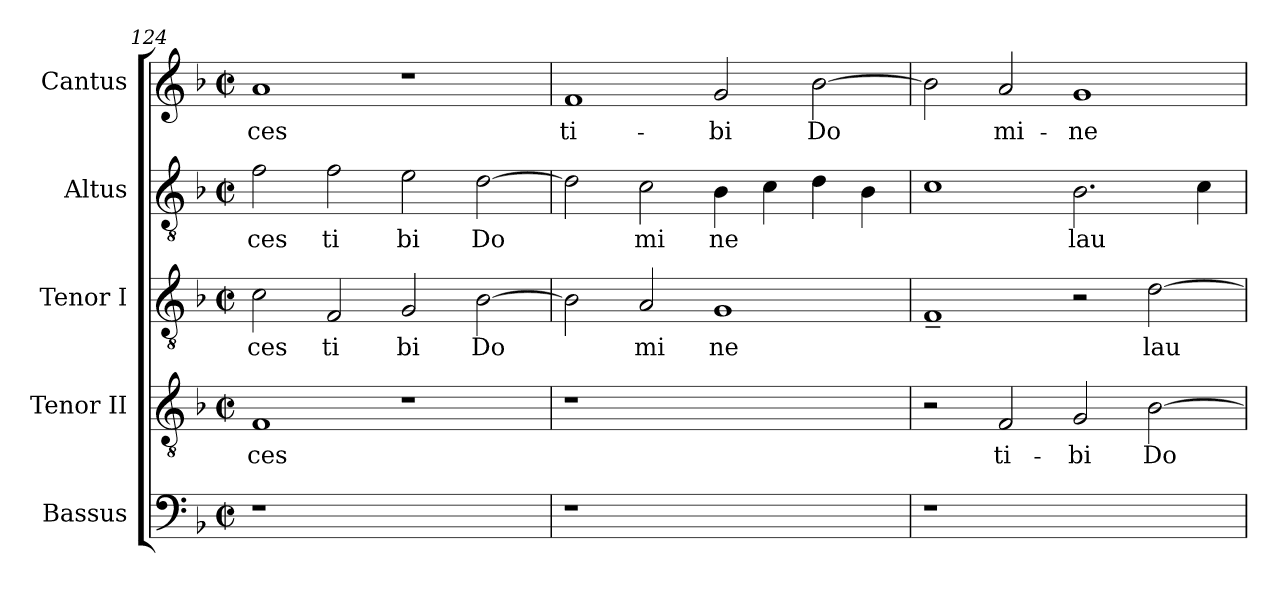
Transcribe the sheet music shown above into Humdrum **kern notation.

**kern	**kern	**text	**kern	**text	**kern	**text	**kern	**text
*part5	*part4	*part4	*part3	*part3	*part2	*part2	*part1	*part1
*staff5	*staff4	*staff4	*staff3	*staff3	*staff2	*staff2	*staff1	*staff1
*I"Bassus	*I"Tenor II	*	*I"Tenor I	*	*I"Altus	*	*I"Cantus	*
*I'B	*I'T II	*	*I'T I	*	*I'A	*	*I'C	*
*clefF4	*clefGv2	*	*clefGv2	*	*clefGv2	*	*clefG2	*
*k[b-]	*k[b-]	*	*k[b-]	*	*k[b-]	*	*k[b-]	*
*F:	*F:	*	*F:	*	*F:	*	*F:	*
*M2/2	*M2/2	*	*M2/2	*	*M2/2	*	*M2/2	*
*met(c|)	*met(c|)	*	*met(c|)	*	*met(c|)	*	*met(c|)	*
=124	=124	=124	=124	=124	=124	=124	=124	=124
!	!	!LO:LY:b:cj	!	!LO:LY:b:cj	!	!LO:LY:b:cj	!	!LO:LY:b:cj
1r	1F	ces	2c\	ces	2f\	ces	1a	-ces
!	!	!	!	!LO:LY:b:cj	!	!LO:LY:b:cj	!	!
.	.	.	2F/	ti	2f\	ti	.	.
!	!	!	!	!LO:LY:b:cj	!	!LO:LY:b:cj	!	!
1ryy	1r	.	2G/	bi	2e\	bi	1r	.
!	!	!	!	!LO:LY:b:cj	!	!LO:LY:b:cj	!	!
.	.	.	[>2B-\	Do	[>2d\	Do	.	.
=125	=125	=125	=125	=125	=125	=125	=125	=125
!	!	!	!	!LO:LY:b:cj	!	!LO:LY:b:cj	!	!LO:LY:b:cj
1r	1r	.	2B-\]	.	2d\]	.	1f	ti-
!	!	!	!	!LO:LY:b:cj	!	!LO:LY:b:cj	!	!
.	.	.	2A/	mi	2c\	mi	.	.
!	!	!	!	!LO:LY:b:cj	!	!LO:LY:b:cj	!	!LO:LY:b:cj
1ryy	1ryy	.	1G	ne	4B-\	ne	2g/	-bi
!	!	!	!	!	!	!LO:LY:b:cj	!	!
.	.	.	.	.	4c\	.	.	.
!	!	!	!	!	!	!LO:LY:b:cj	!	!LO:LY:b:cj
.	.	.	.	.	4d\	.	[>2b-\	Do-
!	!	!	!	!	!	!LO:LY:b:cj	!	!
.	.	.	.	.	4B-\	.	.	.
!!LO:PB:g=z
=126	=126	=126	=126	=126	=126	=126	=126	=126
!	!	!	!	!LO:LY:b:cj	!	!LO:LY:b:cj	!	!LO:LY:b:cj
1r	2r	.	1F~<	.	1c	.	2b-\]	--
!	!	!LO:LY:b:cj	!	!	!	!	!	!LO:LY:b:cj
.	2F/	ti-	.	.	.	.	2a/	-mi-
!	!	!LO:LY:b:cj	!	!	!	!LO:LY:b:cj	!	!LO:LY:b:cj
1ryy	2G/	-bi	2r	.	2.B-\	lau-	1g	-ne
!	!	!LO:LY:b:cj	!	!LO:LY:b:cj	!	!	!	!
.	[>2B-\	Do-	[>2d\	lau	.	.	.	.
!	!	!	!	!	!	!LO:LY:b:cj	!	!
.	.	.	.	.	4c\	--	.	.
=	=	=	=	=	=	=	=	=
*-	*-	*-	*-	*-	*-	*-	*-	*-
